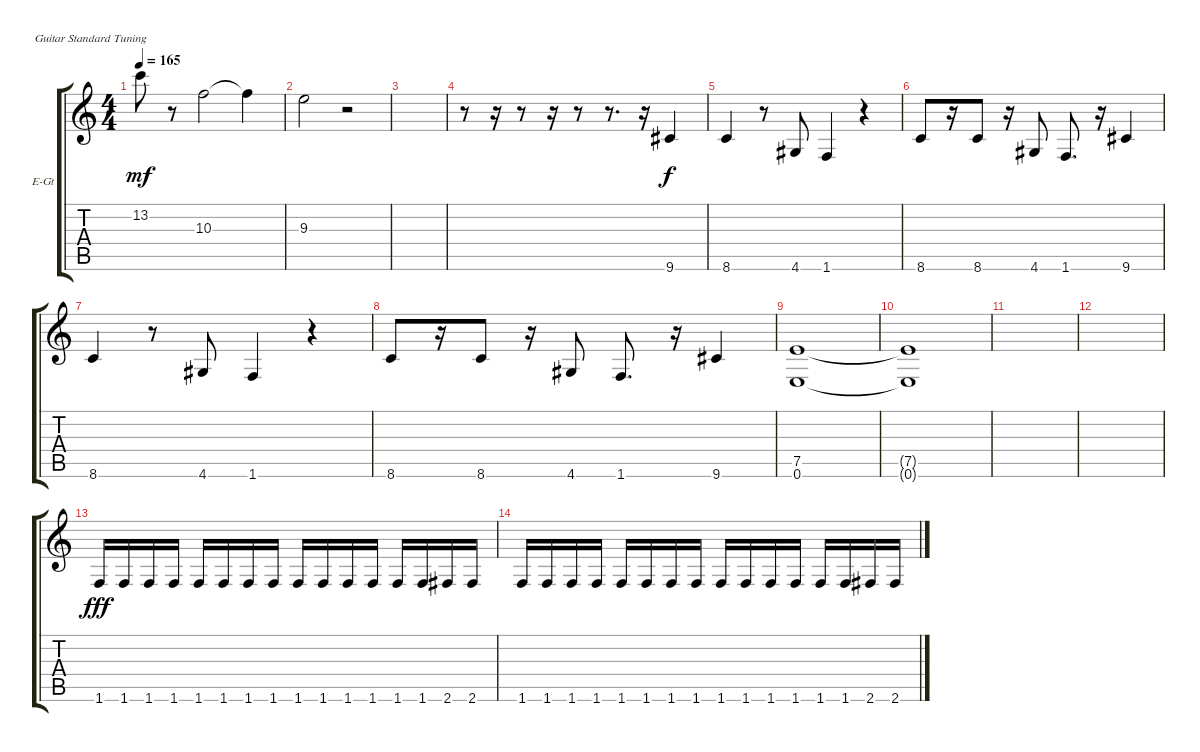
\defaultSystemsLayout 4
\bracketExtendMode groupsimilarinstruments
\firstSystemTrackNameOrientation horizontal
\otherSystemsTrackNameOrientation horizontal
\track ("Cook" "E-Gt") {instrument electricguitarclean}
\staff {score tabs}
\tuning (E4 B3 G3 D3 A2 E2)
\ts (4 4)
\tempo 165
\clef g2
\ks c
13.2.8{dy mf} r.8 10.3.2 10.3{t}.4 |
9.3.2 r.2 |
|
r.8 r.16 r.8 r.16 r.8 r.8{d} r.16 9.6.4{dy f} |
8.6.4 r.8 4.6.8 1.6.4 r.4 |
8.6.8 r.16 8.6.8 r.16 4.6.8 1.6.8{d} r.16 9.6.4 |
8.6.4 r.8 4.6.8 1.6.4 r.4 |
8.6.8 r.16 8.6.8 r.16 4.6.8 1.6.8{d} r.16 9.6.4 |
(0.6 7.5).1 |
(0.6{t} 7.5{t}).1 |
|
|
1.6.16{dy fff} 1.6.16 1.6.16 1.6.16 1.6.16 1.6.16 1.6.16 1.6.16 1.6.16 1.6.16 1.6.16 1.6.16 1.6.16 1.6.16 2.6.16 2.6.16 |
1.6.16 1.6.16 1.6.16 1.6.16 1.6.16 1.6.16 1.6.16 1.6.16 1.6.16 1.6.16 1.6.16 1.6.16 1.6.16 1.6.16 2.6.16 2.6.16
